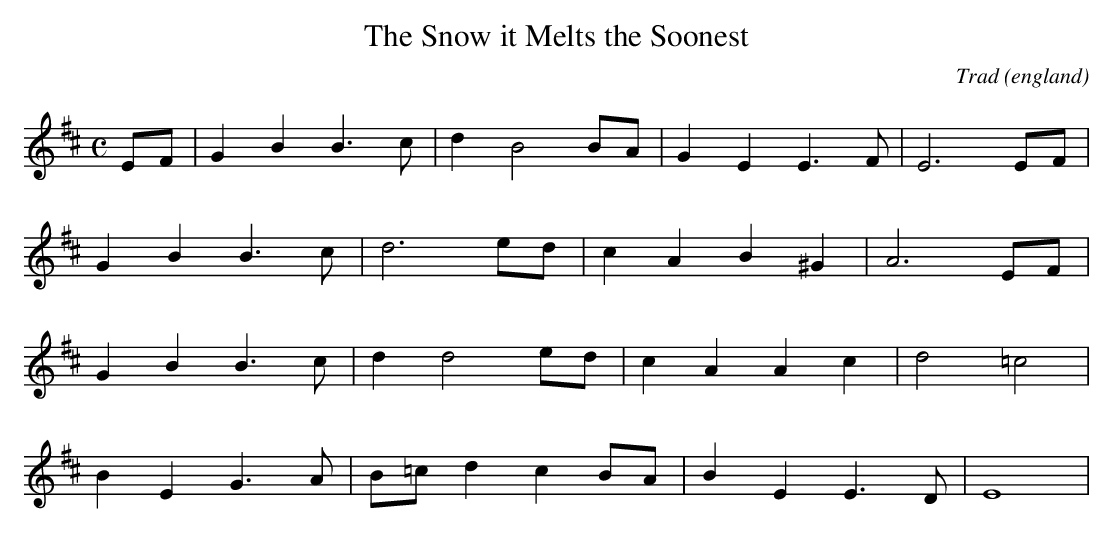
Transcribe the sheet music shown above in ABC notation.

X:1
T:The Snow it Melts the Soonest
O:england
C:Trad
M:C
K:EDor
L:1/8
EF | G2 B2 B3 c | d2 B4 BA | G2 E2 E3 F | E6 EF |
G2 B2 B3 c | d6 ed | c2 A2 B2 ^G2 | A6 EF |
G2 B2 B3 c | d2 d4 ed | c2 A2 A2 c2 | d4 =c4 |
B2 E2 G3 A | B=c d2 c2 BA | B2 E2 E3 D | E8 |
